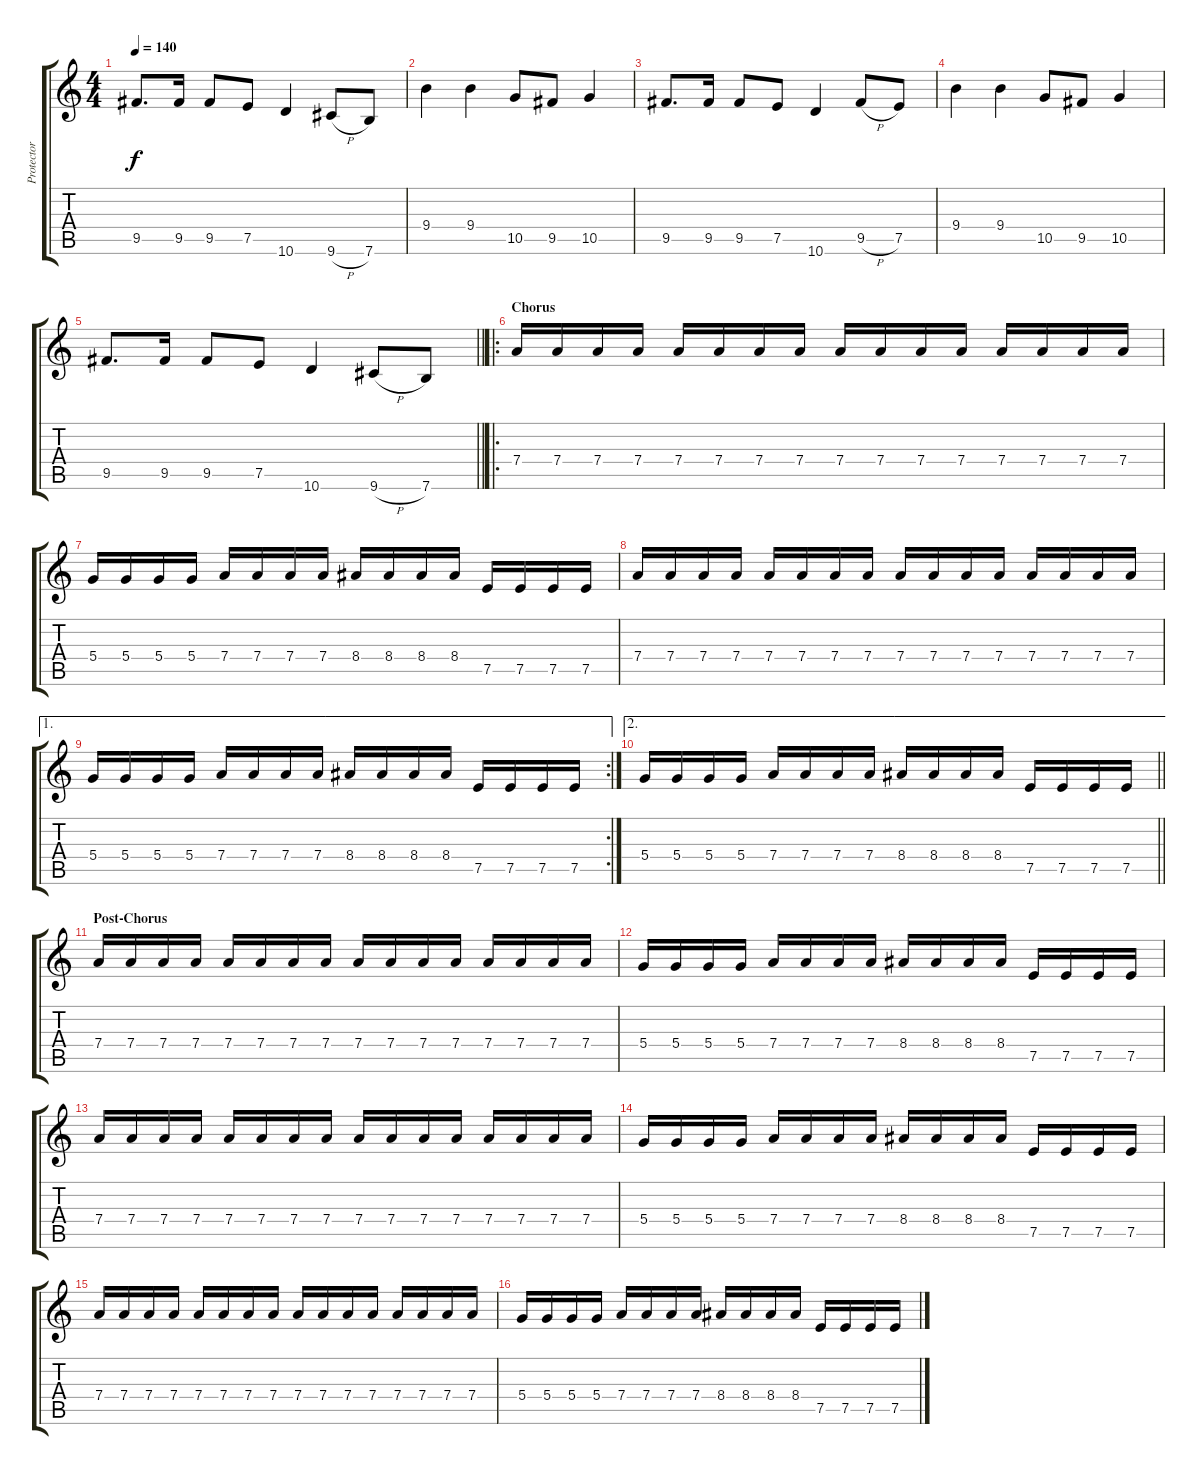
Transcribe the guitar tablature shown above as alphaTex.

\track ("Protector of All Endless Sleeps" "Protector ") {instrument overdrivenguitar}
\staff {score tabs}
\tuning (E4 B3 G3 D3 A2 E2) {hide}
\ts (4 4)
\tempo 140
\clef g2
\ks c
9.5.8{d dy f} 9.5.16 9.5.8 7.5.8 10.6.4 9.6{h}.8 7.6.8 |
9.4.4 9.4.4 10.5.8 9.5.8 10.5.4 |
9.5.8{d} 9.5.16 9.5.8 7.5.8 10.6.4 9.5{h}.8 7.5.8 |
9.4.4 9.4.4 10.5.8 9.5.8 10.5.4 |
\barLineRight lightlight
9.5.8{d} 9.5.16 9.5.8 7.5.8 10.6.4 9.6{h}.8 7.6.8 |
\ro
\section ("" "Chorus")
7.4.16 7.4.16 7.4.16 7.4.16 7.4.16 7.4.16 7.4.16 7.4.16 7.4.16 7.4.16 7.4.16 7.4.16 7.4.16 7.4.16 7.4.16 7.4.16 |
5.4.16 5.4.16 5.4.16 5.4.16 7.4.16 7.4.16 7.4.16 7.4.16 8.4.16 8.4.16 8.4.16 8.4.16 7.5.16 7.5.16 7.5.16 7.5.16 |
7.4.16 7.4.16 7.4.16 7.4.16 7.4.16 7.4.16 7.4.16 7.4.16 7.4.16 7.4.16 7.4.16 7.4.16 7.4.16 7.4.16 7.4.16 7.4.16 |
\ae 1
\rc 2
5.4.16 5.4.16 5.4.16 5.4.16 7.4.16 7.4.16 7.4.16 7.4.16 8.4.16 8.4.16 8.4.16 8.4.16 7.5.16 7.5.16 7.5.16 7.5.16 |
\ae 2
\barLineRight lightlight
5.4.16 5.4.16 5.4.16 5.4.16 7.4.16 7.4.16 7.4.16 7.4.16 8.4.16 8.4.16 8.4.16 8.4.16 7.5.16 7.5.16 7.5.16 7.5.16 |
\section ("" "Post-Chorus")
7.4.16 7.4.16 7.4.16 7.4.16 7.4.16 7.4.16 7.4.16 7.4.16 7.4.16 7.4.16 7.4.16 7.4.16 7.4.16 7.4.16 7.4.16 7.4.16 |
5.4.16 5.4.16 5.4.16 5.4.16 7.4.16 7.4.16 7.4.16 7.4.16 8.4.16 8.4.16 8.4.16 8.4.16 7.5.16 7.5.16 7.5.16 7.5.16 |
7.4.16 7.4.16 7.4.16 7.4.16 7.4.16 7.4.16 7.4.16 7.4.16 7.4.16 7.4.16 7.4.16 7.4.16 7.4.16 7.4.16 7.4.16 7.4.16 |
5.4.16 5.4.16 5.4.16 5.4.16 7.4.16 7.4.16 7.4.16 7.4.16 8.4.16 8.4.16 8.4.16 8.4.16 7.5.16 7.5.16 7.5.16 7.5.16 |
7.4.16 7.4.16 7.4.16 7.4.16 7.4.16 7.4.16 7.4.16 7.4.16 7.4.16 7.4.16 7.4.16 7.4.16 7.4.16 7.4.16 7.4.16 7.4.16 |
5.4.16 5.4.16 5.4.16 5.4.16 7.4.16 7.4.16 7.4.16 7.4.16 8.4.16 8.4.16 8.4.16 8.4.16 7.5.16 7.5.16 7.5.16 7.5.16
